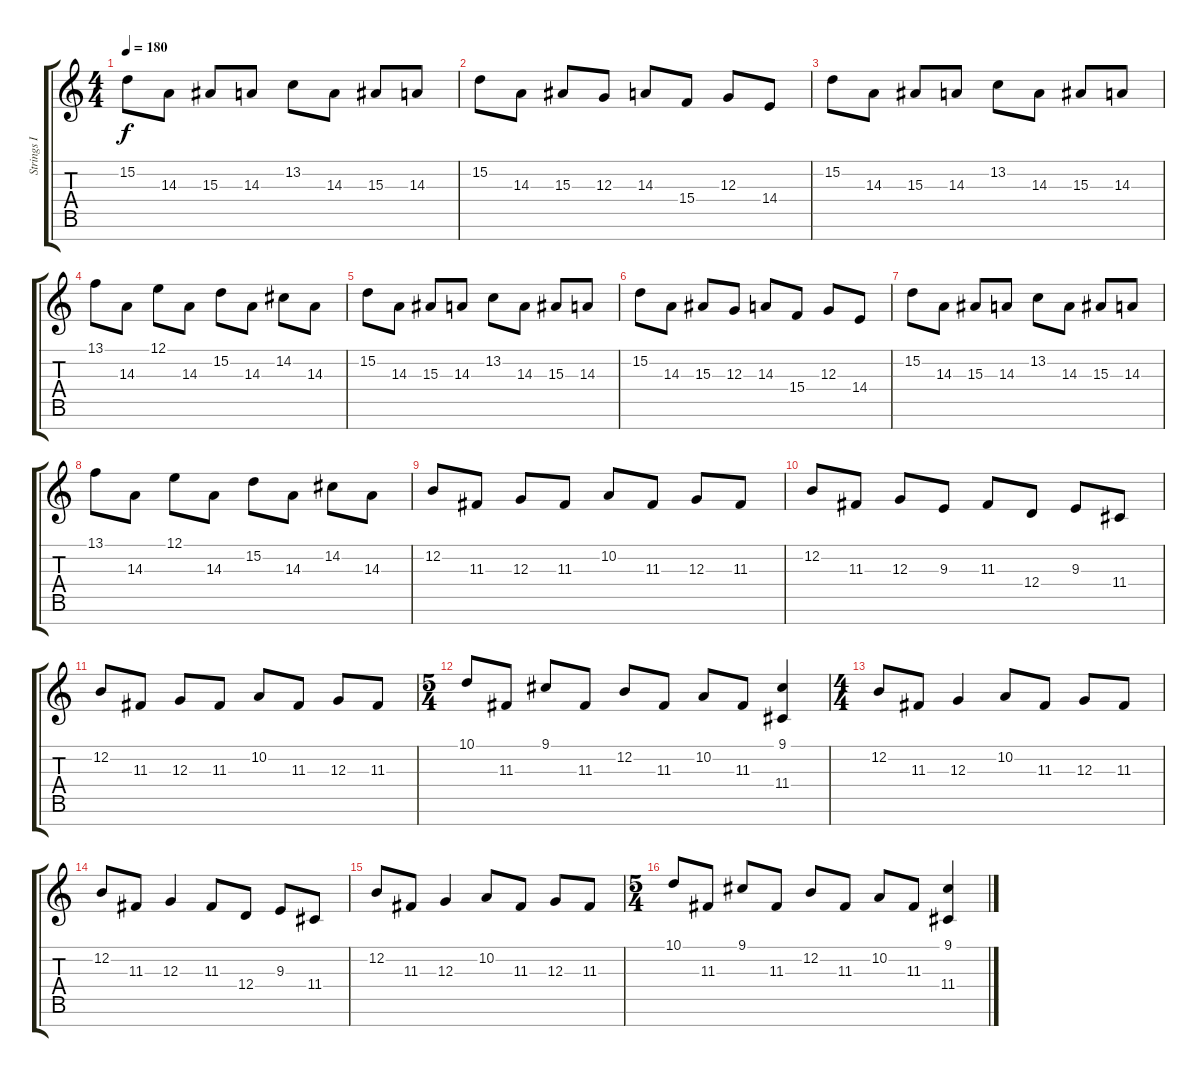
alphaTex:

\track ("Strings I" "Strings I") {instrument stringensemble1}
\staff {score tabs}
\tuning (E4 B3 G3 D3 A2 E2 B1) {hide}
\ts (4 4)
\tempo 180
\clef g2
\ks c
15.2.8{dy f} 14.3.8 15.3.8 14.3.8 13.2.8 14.3.8 15.3.8 14.3.8 |
15.2.8 14.3.8 15.3.8 12.3.8 14.3.8 15.4.8 12.3.8 14.4.8 |
15.2.8 14.3.8 15.3.8 14.3.8 13.2.8 14.3.8 15.3.8 14.3.8 |
13.1.8 14.3.8 12.1.8 14.3.8 15.2.8 14.3.8 14.2.8 14.3.8 |
15.2.8 14.3.8 15.3.8 14.3.8 13.2.8 14.3.8 15.3.8 14.3.8 |
15.2.8 14.3.8 15.3.8 12.3.8 14.3.8 15.4.8 12.3.8 14.4.8 |
15.2.8 14.3.8 15.3.8 14.3.8 13.2.8 14.3.8 15.3.8 14.3.8 |
13.1.8 14.3.8 12.1.8 14.3.8 15.2.8 14.3.8 14.2.8 14.3.8 |
12.2.8 11.3.8 12.3.8 11.3.8 10.2.8 11.3.8 12.3.8 11.3.8 |
12.2.8 11.3.8 12.3.8 9.3.8 11.3.8 12.4.8 9.3.8 11.4.8 |
12.2.8 11.3.8 12.3.8 11.3.8 10.2.8 11.3.8 12.3.8 11.3.8 |
\ts (5 4)
10.1.8 11.3.8 9.1.8 11.3.8 12.2.8 11.3.8 10.2.8 11.3.8 (9.1 11.4).4 |
\ts (4 4)
12.2.8 11.3.8 12.3.4 10.2.8 11.3.8 12.3.8 11.3.8 |
12.2.8 11.3.8 12.3.4 11.3.8 12.4.8 9.3.8 11.4.8 |
12.2.8 11.3.8 12.3.4 10.2.8 11.3.8 12.3.8 11.3.8 |
\ts (5 4)
10.1.8 11.3.8 9.1.8 11.3.8 12.2.8 11.3.8 10.2.8 11.3.8 (9.1 11.4).4
